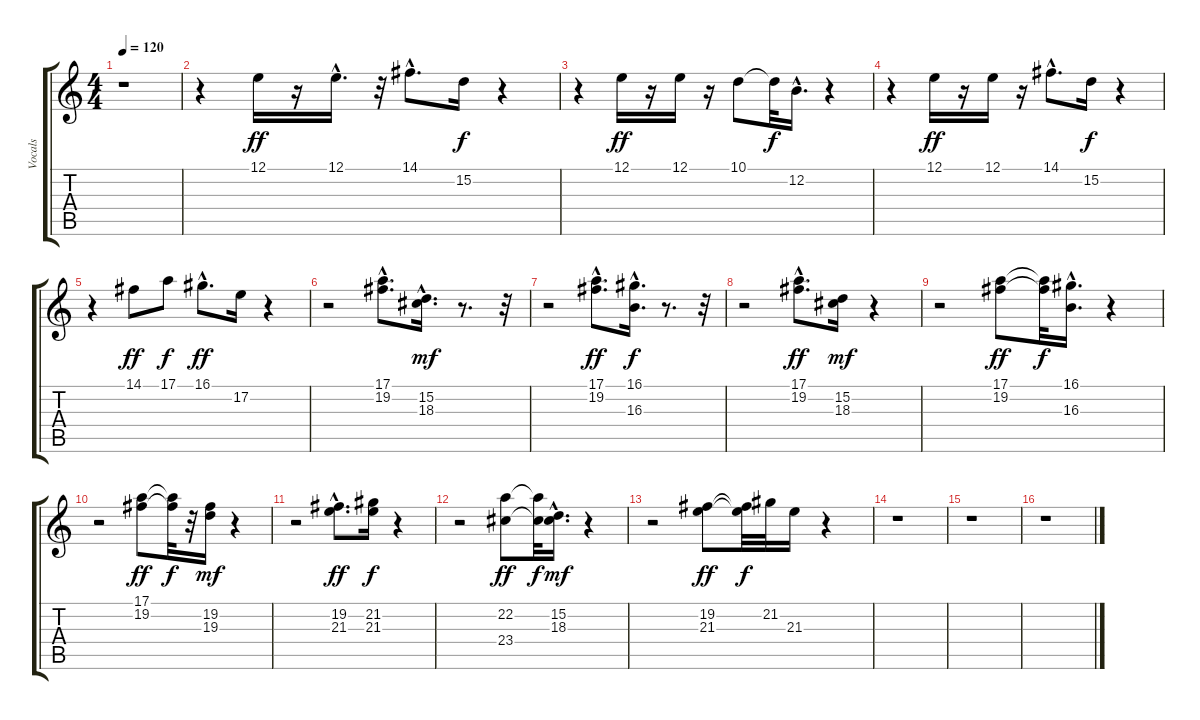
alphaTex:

\track ("Vocals              " "Vocals    ") {instrument voiceoohs}
\staff {score tabs}
\tuning (E4 B3 G3 D3 A2 E2) {hide}
\ts (4 4)
\tempo 120
\clef g2
\ks c
r.1{dy ff} |
r.4 12.1.16 r.16 12.1{hac}.16{d} r.32 14.1{hac}.8{d} 15.2.16{dy f} r.4 |
r.4 12.1.16{dy ff} r.16 12.1.16 r.16 10.1.8 10.1{t}.32{dy f} 12.2{hac}.16{d} r.4 |
r.4 12.1.16{dy ff} r.16 12.1.16 r.16 14.1{hac}.8{d} 15.2.16{dy f} r.4 |
r.4 14.1.8{dy ff} 17.1.8{dy f} 16.1{hac}.8{d dy ff} 17.2.16 r.4 |
r.2 (17.1{hac} 19.2{hac}).8{d} (15.2{hac} 18.3{hac}).16{d dy mf} r.8{d} r.32 |
r.2 (17.1{hac} 19.2{hac}).8{d dy ff} (16.1{hac} 16.3).16{d dy f} r.8{d} r.32 |
r.2 (17.1{hac} 19.2).8{d dy ff} (15.2 18.3).16{dy mf} r.4 |
r.2 (17.1 19.2).8{dy ff} (17.1{t} 19.2{t}).32{dy f} (16.1{hac} 16.3).16{d} r.4 |
r.2 (17.1 19.2).8{dy ff} (17.1{t} 19.2{t}).32{dy f} r.32 (19.2 19.3).16{dy mf} r.4 |
r.2 (19.2{hac} 21.3{hac}).8{d dy ff} (21.2 21.3).16{dy f} r.4 |
r.2 (22.2 23.4).8{dy ff} (22.2{t} 23.4{t}).32{dy f} (15.2{hac} 18.3).16{d dy mf} r.4 |
r.2 (19.2 21.3).8{dy ff} (19.2{t} 21.3{t}).32{dy f} 21.2.32 21.3.16 r.4 |
r.1 |
r.1 |
r.1
